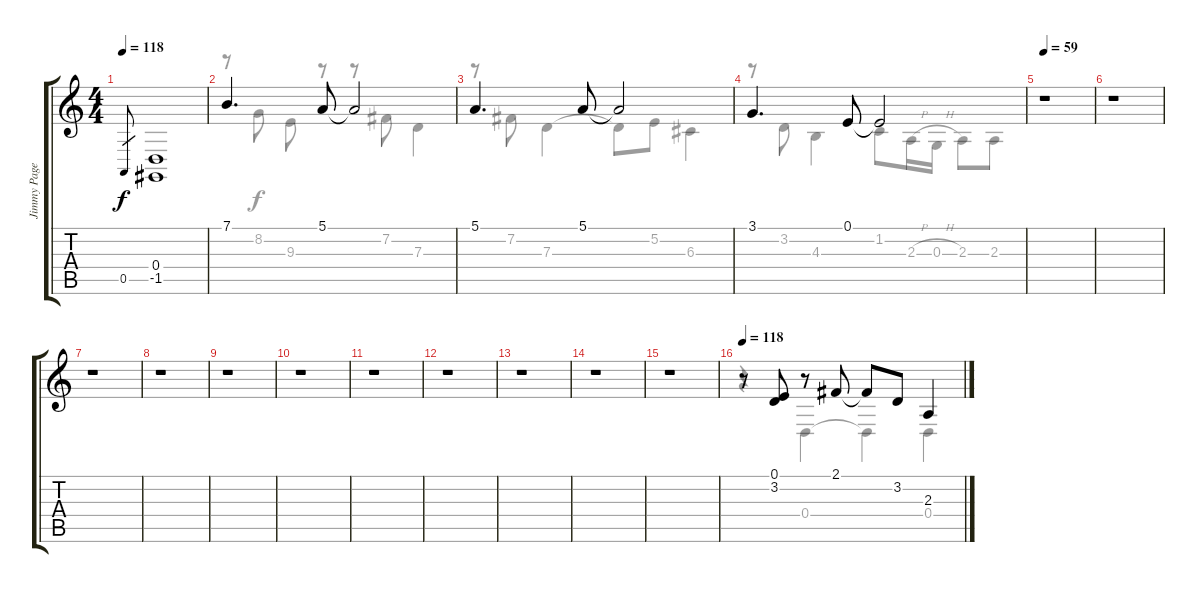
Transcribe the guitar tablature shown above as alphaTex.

\track ("Jimmy Page (Guitarra - Gizmotron)" "Jimmy Page") {instrument violin}
\staff {score tabs}
\tuning (E4 B3 G3 D3 A2 E2) {hide}
\voice
\ts (4 4)
\tempo 118
\clef g2
\ks c
0.5.8{gr dy f} (0.4 -1.5).1 |
7.1.4{d} 5.1.8 5.1{t}.2 |
5.1.4{d} 5.1.8 5.1{t}.2 |
3.1.4{d} 0.1.8 0.1{t}.2 |
\tempo 59
r.1 |
r.1 |
r.1 |
r.1 |
r.1 |
r.1 |
r.1 |
r.1 |
r.1 |
r.1 |
r.1 |
\tempo 118
r.8 (0.1 3.2).8 r.8 2.1.8 2.1{t}.8 3.2.8 2.3.4
\voice
\clef g2
\ottava regular
\simile none
\ks c
|
r.8 8.2.8 9.3.8 r.8 r.8 7.2.8 7.3.4 |
r.8 7.2.8 7.3.4 7.3{t}.8 5.2.8 6.3.4 |
r.8 3.2.8 4.3.4 1.2.8 2.3{h}.16 0.3{h}.16 2.3.8 2.3.8 |
|
|
|
|
|
|
|
|
|
|
|
r.4 0.4.4 0.4{t}.4 0.4.4
